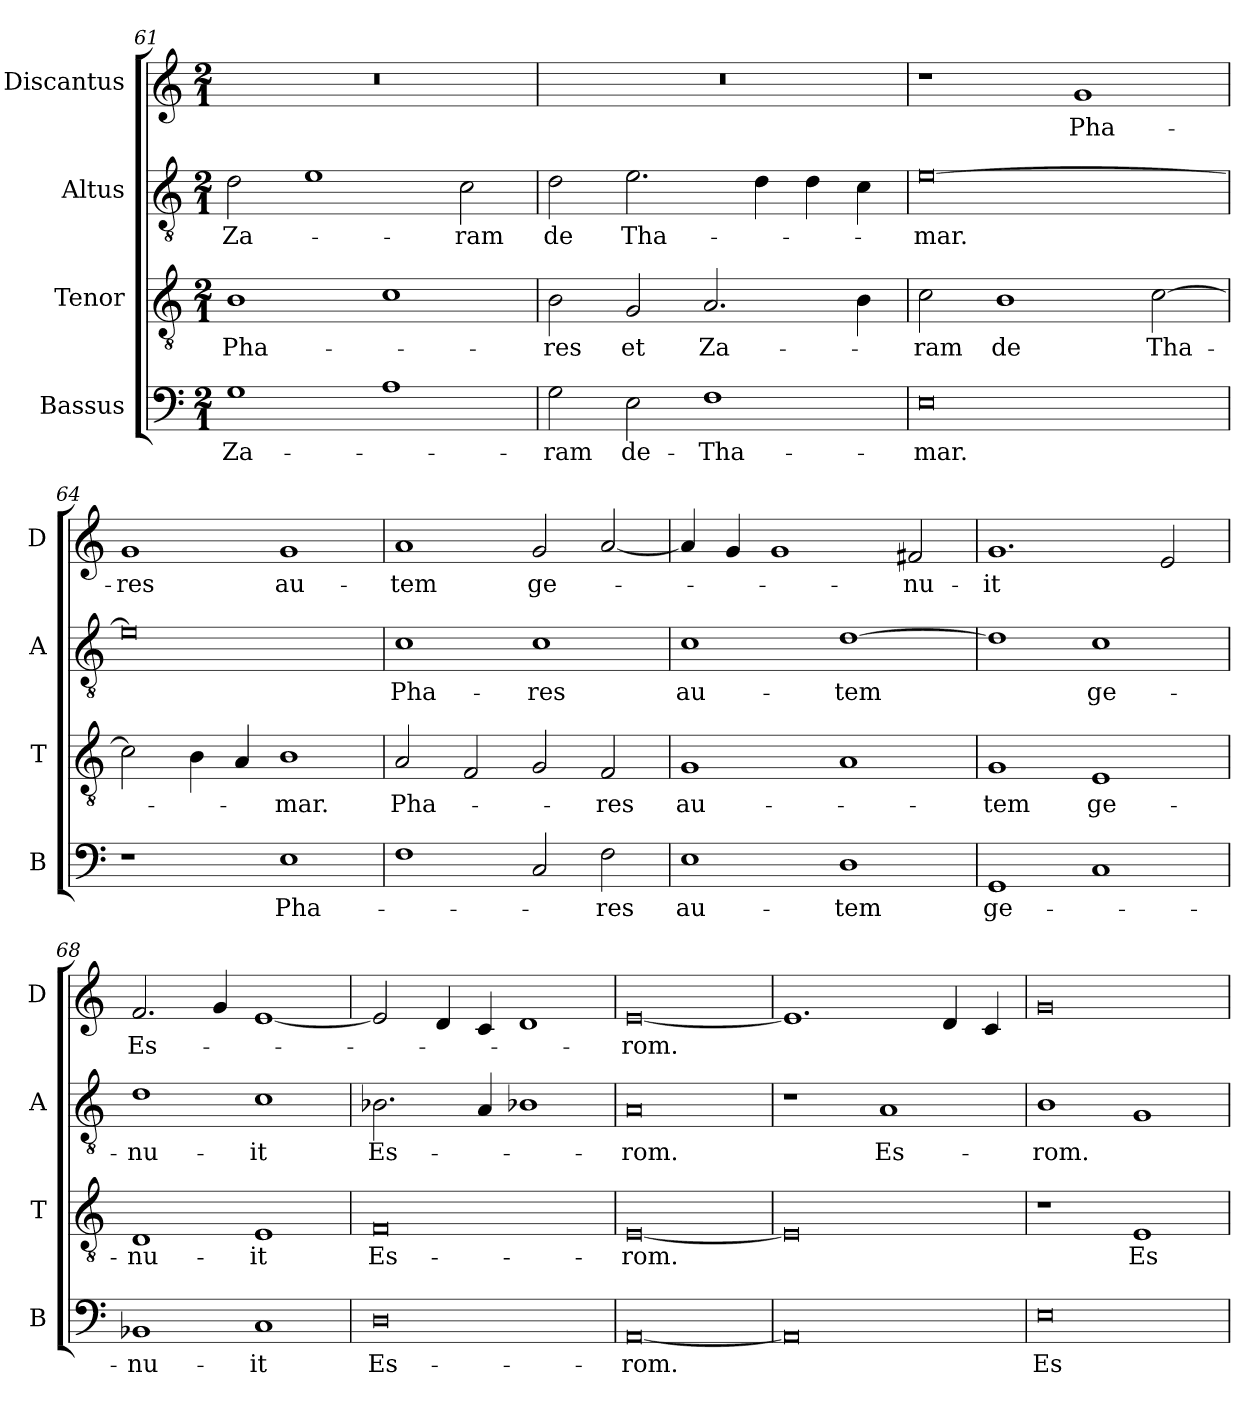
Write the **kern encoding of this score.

**kern	**text	**kern	**text	**kern	**text	**kern	**text
*part4	*part4	*part3	*part3	*part2	*part2	*part1	*part1
*staff4	*staff4	*staff3	*staff3	*staff2	*staff2	*staff1	*staff1
*I"Bassus	*	*I"Tenor	*	*I"Altus	*	*I"Discantus	*
*I'B	*	*I'T	*	*I'A	*	*I'D	*
*clefF4	*	*clefGv2	*	*clefGv2	*	*clefG2	*
*k[]	*	*k[]	*	*k[]	*	*k[]	*
*M2/1	*	*M2/1	*	*M2/1	*	*M2/1	*
=61	=61	=61	=61	=61	=61	=61	=61
1G	Za-	1B	Pha-	2d\	Za-	0r	.
.	.	.	.	1e	.	.	.
1A	.	1c	.	.	.	.	.
.	.	.	.	2c\	-ram	.	.
=62	=62	=62	=62	=62	=62	=62	=62
2G\	-ram	2B\	-res	2d\	de	0r	.
2E\	de-	2G/	et	2.e\	Tha-	.	.
1F	Tha-	2.A/	Za-	.	.	.	.
.	.	.	.	4d\	.	.	.
.	.	.	.	4d\	.	.	.
.	.	4B\	.	4c\	.	.	.
=63	=63	=63	=63	=63	=63	=63	=63
0E	-mar.	2c\	-ram	[0e	-mar.	1r	.
.	.	1B	de	.	.	.	.
.	.	.	.	.	.	1g	Pha-
.	.	[2c\	Tha-	.	.	.	.
=64	=64	=64	=64	=64	=64	=64	=64
1r	.	2c\]	.	0e]	.	1g	-res
.	.	4B\	.	.	.	.	.
.	.	4A/	.	.	.	.	.
1E	Pha-	1B	-mar.	.	.	1g	au-
=65	=65	=65	=65	=65	=65	=65	=65
1F	.	2A/	Pha-	1c	Pha-	1a	-tem
.	.	2F/	.	.	.	.	.
2C/	.	2G/	.	1c	-res	2g/	ge-
2F\	-res	2F/	-res	.	.	[2a/	.
=66	=66	=66	=66	=66	=66	=66	=66
1E	au-	1G	au-	1c	au-	4a/]	.
.	.	.	.	.	.	4g/	.
.	.	.	.	.	.	1g	.
1D	-tem	1A	.	[1d	-tem	.	.
.	.	.	.	.	.	2f#X/	-nu-
=67	=67	=67	=67	=67	=67	=67	=67
1GG	ge-	1G	-tem	1d]	.	1.g	-it
1C	.	1E	ge-	1c	ge-	.	.
.	.	.	.	.	.	2e/	.
=68	=68	=68	=68	=68	=68	=68	=68
1BB-X	-nu-	1D	-nu-	1d	-nu-	2.f/	Es-
.	.	.	.	.	.	4g/	.
1C	-it	1E	-it	1c	-it	[1e	.
=69	=69	=69	=69	=69	=69	=69	=69
0D	Es-	0F	Es-	2.B-X\	Es-	2e/]	.
.	.	.	.	.	.	4d/	.
.	.	.	.	4A/	.	4c/	.
.	.	.	.	1B-X	.	1d	.
=70	=70	=70	=70	=70	=70	=70	=70
[0AA	-rom.	[0E	-rom.	0A	-rom.	[0e	-rom.
=71	=71	=71	=71	=71	=71	=71	=71
0AA]	.	0E]	.	1r	.	1.e]	.
.	.	.	.	1A	Es-	.	.
.	.	.	.	.	.	4d/	.
.	.	.	.	.	.	4c/	.
=72	=72	=72	=72	=72	=72	=72	=72
0E	Es-	1r	.	1B	-rom.	0g	.
.	.	1E	Es-	1G	.	.	.
=	=	=	=	=	=	=	=
*-	*-	*-	*-	*-	*-	*-	*-
